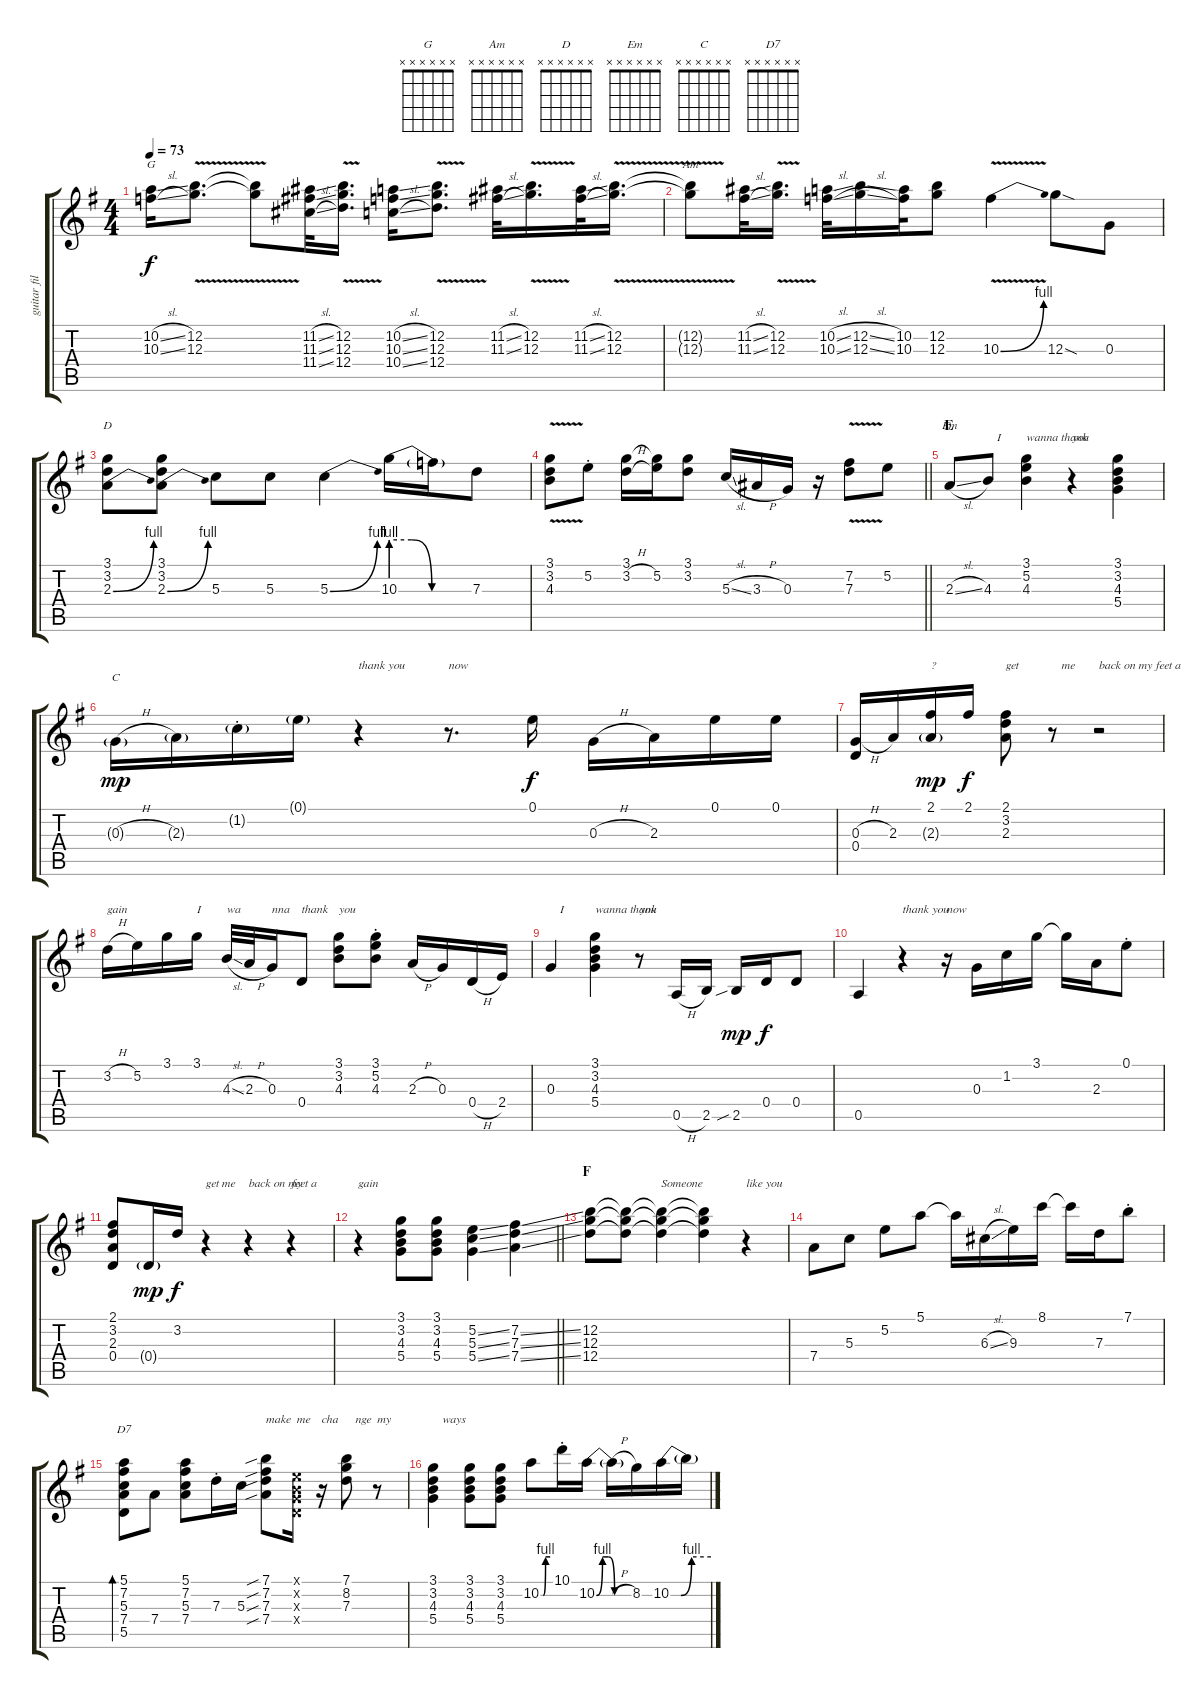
\track ("guitar fills [mixed]" "guitar fil") {instrument electricguitarclean}
\staff {score tabs}
\tuning (E4 B3 G3 D3 A2 E2) {hide}
\chord ("G" x x x x x x)
\chord ("Am" x x x x x x)
\chord ("D" x x x x x x)
\chord ("Em" x x x x x x)
\chord ("C" x x x x x x)
\chord ("D7" x x x x x x)
\ts (4 4)
\tempo 73
\clef g2
\ks g
(10.2{sl} 10.3{sl}).16{ch "G" dy f} (12.2{v} 12.3{v}).8{d} (12.2{t} 12.3{t}).8 (11.2{sl} 11.3{sl} 11.4{sl}).32 (12.2{v} 12.3{v} 12.4).16{d} (10.2{sl} 10.3{sl} 10.4{sl}).16 (12.2{v} 12.3{v} 12.4{v}).8{d} (11.2{sl} 11.3{sl}).32 (12.2{v} 12.3{v}).16{d} (11.2{sl} 11.3{sl}).32 (12.2{v} 12.3{v}).16{d} |
(12.2{t} 12.3{t}).8{ch "Am"} (11.2{sl} 11.3{sl}).32 (12.2{v} 12.3{v}).16{d} (10.2{sl} 10.3{sl}).32 (12.2{sl} 12.3{sl}).16 (10.2 10.3).32 (12.2 12.3).8 10.3{be (bend 0 0 60 4) v}.4 12.3{sod}.8 0.3.8 |
(3.1 3.2 2.3{be (bend 0 0 60 4)}).8{ch "D"} (3.1 3.2 2.3{be (bend 0 0 60 4)}).8 5.3.8 5.3.8 5.3{be (bend 0 0 60 4)}.4 10.3{be (custom 0 4 15 4 30 0 60 0)}.16 10.3{t}.16 7.3.8 |
\barLineRight lightlight
(3.1{v} 3.2{v} 4.3{v}).8 5.2{st}.8 (3.1 3.2{h}).16 (3.1{t} 5.2).16 (3.1 3.2).8 5.3{sl}.16 3.3{h}.16 0.3.16 r.16 (7.2{v} 7.3{v}).8 5.2.8 |
\section ("" "E")
2.3{sl}.8{ch "Em"} 4.3.8{txt "   I"} (3.1 5.2 4.3).4{txt "wanna thank" instrument electricguitarclean} r.4{txt "you"} (3.1 3.2 4.3 5.4).4 |
0.3{h g}.16{ch "C" dy mp} 2.3{g}.16 1.2{g st}.16 0.1{g}.16 r.4{txt "thank you"} r.8{d txt "now"} 0.1.16{dy f} 0.3{h}.16 2.3.16 0.1.16 0.1.16 |
(0.3{h} 0.4).16 2.3.16 (2.1 2.3{g}).16{txt "?" dy mp} 2.1.16{dy f} (2.1 3.2 2.3).8{txt "get"} r.8{txt "   me"} r.2{txt "back on my feet a"} |
3.2{h}.16{txt "gain"} 5.2.16 3.1.16 3.1.16{txt "I"} 4.3{sl}.32{txt "wa"} 2.3{h}.32 0.3.16{txt "nna"} 0.4.8{txt "thank"} (3.1 3.2 4.3).8{txt "you"} (3.1{st} 5.2{st} 4.3{st}).8 2.3{h}.16 0.3.16 0.4{h}.16 2.4.16 |
0.3.4{txt "   I"} (3.1 3.2 4.3 5.4).4{txt "wanna thank"} r.8{txt "you"} 0.5{h}.16 2.5.16 2.5{sib}.16{dy mp} 0.4.16{dy f} 0.4.8 |
0.5.4 r.4{txt "thank you"} r.16{txt "now"} 0.3.16 1.2.16 3.1.16 3.1{t}.16 2.3.16 0.1{st}.8 |
(2.1 3.2 2.3 0.4).8 0.4{g}.16{dy mp} 3.2.16{dy f} r.4{txt "get me"} r.4{txt "back on my"} r.4{txt "feet a"} |
\barLineRight lightlight
r.4{txt "gain"} (3.1 3.2 4.3 5.4).8 (3.1 3.2 4.3 5.4).8 (5.2{ss} 5.3{ss} 5.4{ss}).4{instrument distortionguitar} (7.2{ss} 7.3{ss} 7.4{ss}).4 |
\section ("" "F")
(12.2 12.3 12.4).8 (12.2{t} 12.3{t} 12.4{t}).8 (12.2{t} 12.3{t} 12.4{t}).4{txt "Someone"} (12.2{t} 12.3{t} 12.4{t}).4 r.4{txt "like you"} |
7.4.8{instrument electricguitarclean} 5.3.8 5.2.8 5.1.8 5.1{t}.16 6.3{sl}.16 9.3.16 8.1.16 8.1{t}.16 7.3.16 7.1{st}.8 |
(5.1 7.2 5.3 7.4 5.5).8{bd 60 ch "D7"} 7.4.8 (5.1 7.2 5.3 7.4).8 7.3{st}.16 5.3.16 (7.1{sib} 7.2{sib} 7.3{sib} 7.4{sib}).8{txt "make"} (0.1{x} 0.2{x} 0.3{x} 0.4{x}).16{txt "me"} r.16{txt "cha"} (7.1 8.2 7.3).8{txt "   nge"} r.8{txt "my"} |
(3.1 3.2 4.3 5.4).4{txt "   ways"} (3.1 3.2 4.3 5.4).8 (3.1 3.2 4.3 5.4).8 10.2{be (custom 0 0 15 0 30 4 60 4)}.8{instrument distortionguitar} 10.1{st}.16 10.2{be (custom 0 0 10 4 20 4 30 0 60 0)}.16 10.2{h t}.16 8.2.16 10.2{be (custom 0 0 15 0 31 4 60 4)}.16 10.2{t}.16
